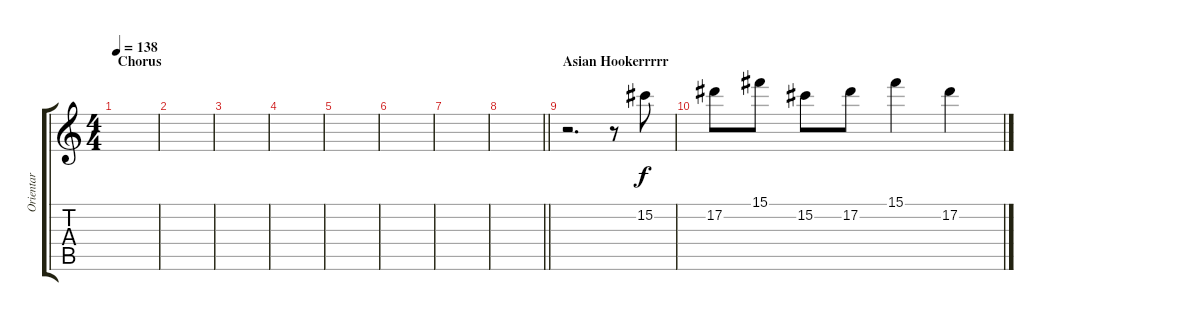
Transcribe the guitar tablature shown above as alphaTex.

\track ("Orientar" "Orientar") {instrument acousticguitarsteel}
\staff {score tabs}
\tuning (Eb4 Bb3 Gb3 Db3 Ab2 Eb2) {hide}
\ts (4 4)
\section ("" "Chorus")
\tempo 138
\clef g2
\ks c
|
|
|
|
|
|
|
\barLineRight lightlight
|
\section ("" "Asian Hookerrrrr")
r.2{d} r.8 15.2.8 |
17.2.8 15.1.8 15.2.8 17.2.8 15.1.4 17.2.4
